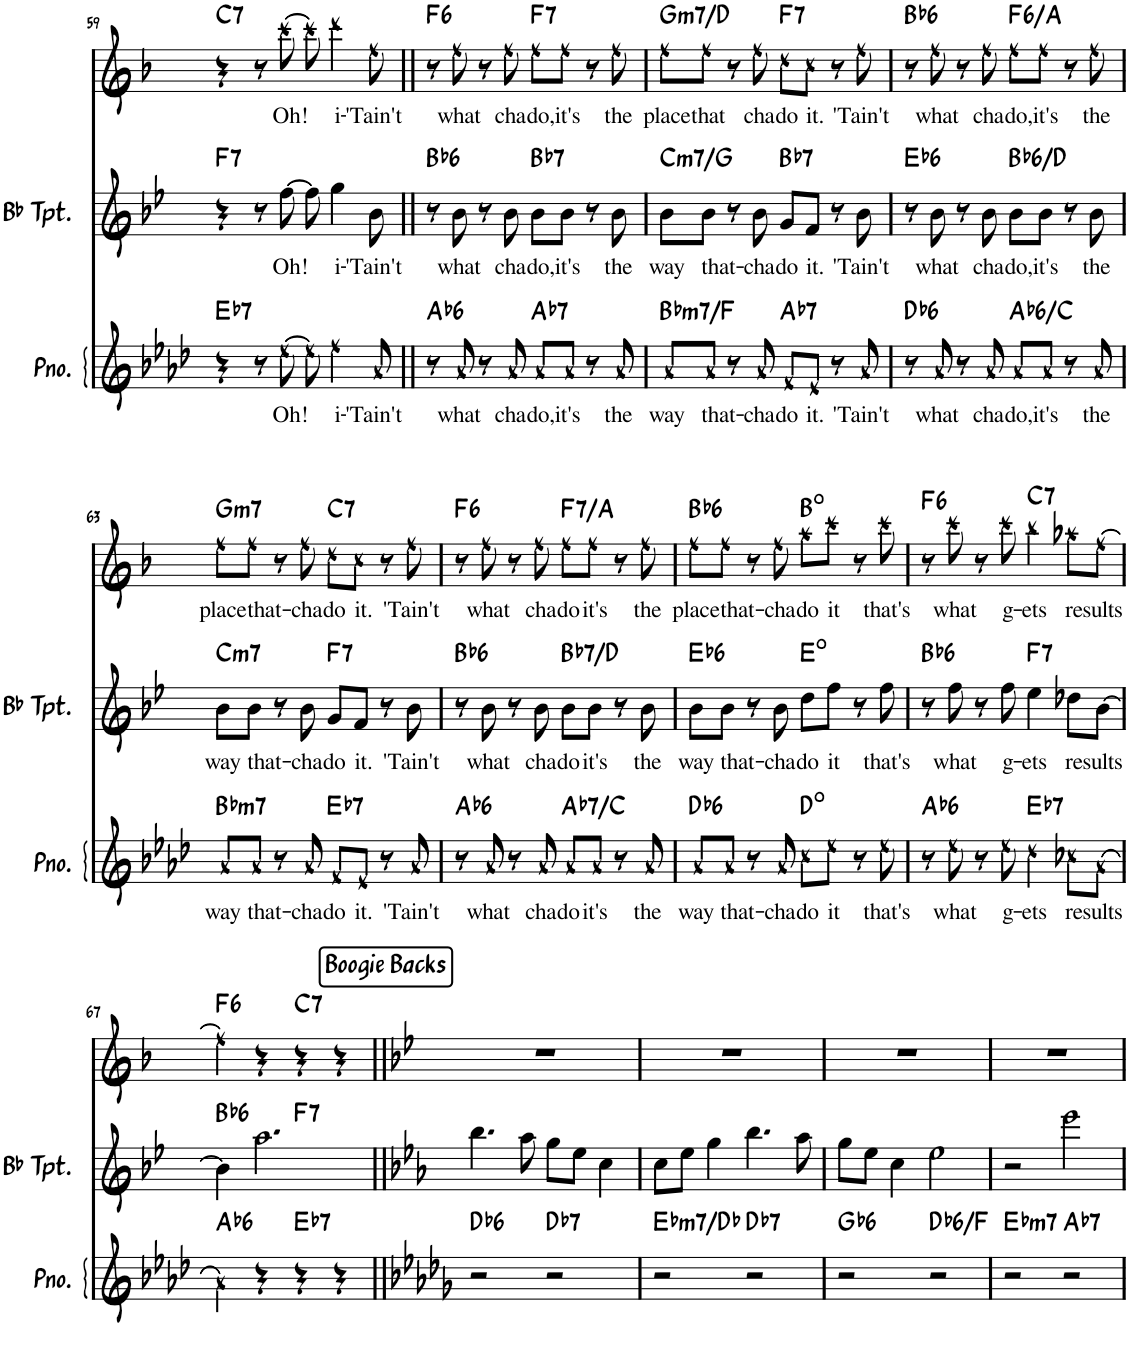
**kern	**text	**harte	**kern	**text	**harte	**kern	**text	**harte
*part3	*part3	*part3	*part2	*part2	*part2	*part1	*part1	*part1
*staff3	*staff3	*	*staff2	*staff2	*	*staff1	*staff1	*
*I"Piano	*	*	*I"Bb Trumpet	*	*	*I"Alto Sax	*	*
*I'Pno.	*	*	*I'Bb Tpt.	*	*	*I'Sax	*	*
!!LO:PB:g=z
*clefG2	*	*	*clefG2	*	*	*clefG2	*	*
*	*	*	*Trd1c2	*	*	*Trd5c9	*	*
*k[b-e-a-d-]	*	*	*k[b-e-]	*	*	*k[b-]	*	*
*M4/4	*	*	*M4/4	*	*	*M4/4	*	*
=59	=59	=59	=59	=59	=59	=59	=59	=59
!	!	!LO:H:kt=7	!	!	!LO:H:kt=7	!	!	!LO:H:kt=7
4r	.	Eb:7	4r	.	F:7	4r	.	C:7
8r	.	.	8r	.	.	8r	.	.
!	!LO:LY:b	!	!	!LO:LY:b	!	!	!LO:LY:b	!
[8ee-\	Oh!	.	[8ff\	Oh!	.	[8ccc\	Oh!	.
8ee-\]	.	.	8ff\]	.	.	8ccc\]	.	.
!	!LO:LY:b	!	!	!LO:LY:b	!	!	!LO:LY:b	!
4ff\	i-	.	4gg\	i-	.	4ddd\	i-	.
!	!LO:LY:b	!	!	!LO:LY:b	!	!	!LO:LY:b	!
8a-/	-'Tain't	.	8b-\	-'Tain't	.	8ff\	-'Tain't	.
=60||	=60||	=60||	=60||	=60||	=60||	=60||	=60||	=60||
!	!	!LO:H:kt=6	!	!	!LO:H:kt=6	!	!	!LO:H:kt=6
8r	.	Ab:maj6	8r	.	Bb:maj6	8r	.	F:maj6
!	!LO:LY:b	!	!	!LO:LY:b	!	!	!LO:LY:b	!
8a-/	what	.	8b-\	what	.	8ff\	what	.
8r	.	.	8r	.	.	8r	.	.
!	!LO:LY:b	!	!	!LO:LY:b	!	!	!LO:LY:b	!
8a-/	cha	.	8b-\	cha	.	8ff\	cha	.
!	!LO:LY:b	!LO:H:kt=7	!	!LO:LY:b	!LO:H:kt=7	!	!LO:LY:b	!LO:H:kt=7
8a-/L	do,	Ab:7	8b-\L	do,	Bb:7	8ff\L	do,	F:7
!	!LO:LY:b	!	!	!LO:LY:b	!	!	!LO:LY:b	!
8a-/J	it's	.	8b-\J	it's	.	8ff\J	it's	.
8r	.	.	8r	.	.	8r	.	.
!	!LO:LY:b	!	!	!LO:LY:b	!	!	!LO:LY:b	!
8a-/	the	.	8b-\	the	.	8ff\	the	.
=61	=61	=61	=61	=61	=61	=61	=61	=61
!	!LO:LY:b	!LO:H:kt=m7	!	!LO:LY:b	!LO:H:kt=m7	!	!LO:LY:b	!LO:H:kt=m7
8a-/L	way	Bb:min7/5	8b-\L	way	C:min7/5	8ff\L	place	G:min7/5
!	!LO:LY:b	!	!	!LO:LY:b	!	!	!LO:LY:b	!
8a-/J	that-	.	8b-\J	that-	.	8ff\J	that	.
8r	.	.	8r	.	.	8r	.	.
!	!LO:LY:b	!	!	!LO:LY:b	!	!	!LO:LY:b	!
8a-/	-cha	.	8b-\	-cha	.	8ff\	cha	.
!	!LO:LY:b	!LO:H:kt=7	!	!LO:LY:b	!LO:H:kt=7	!	!LO:LY:b	!LO:H:kt=7
8f/L	do	Ab:7	8g/L	do	Bb:7	8dd\L	do	F:7
!	!LO:LY:b	!	!	!LO:LY:b	!	!	!LO:LY:b	!
8e-/J	it.	.	8f/J	it.	.	8cc\J	it.	.
8r	.	.	8r	.	.	8r	.	.
!	!LO:LY:b	!	!	!LO:LY:b	!	!	!LO:LY:b	!
8a-/	'Tain't	.	8b-\	'Tain't	.	8ff\	'Tain't	.
=62	=62	=62	=62	=62	=62	=62	=62	=62
!	!	!LO:H:kt=6	!	!	!LO:H:kt=6	!	!	!LO:H:kt=6
8r	.	Db:maj6	8r	.	Eb:maj6	8r	.	Bb:maj6
!	!LO:LY:b	!	!	!LO:LY:b	!	!	!LO:LY:b	!
8a-/	what	.	8b-\	what	.	8ff\	what	.
8r	.	.	8r	.	.	8r	.	.
!	!LO:LY:b	!	!	!LO:LY:b	!	!	!LO:LY:b	!
8a-/	cha	.	8b-\	cha	.	8ff\	cha	.
!	!LO:LY:b	!LO:H:kt=6	!	!LO:LY:b	!LO:H:kt=6	!	!LO:LY:b	!LO:H:kt=6
8a-/L	do,	Ab:maj6/3	8b-\L	do,	Bb:maj6/3	8ff\L	do,	F:maj6/3
!	!LO:LY:b	!	!	!LO:LY:b	!	!	!LO:LY:b	!
8a-/J	it's	.	8b-\J	it's	.	8ff\J	it's	.
8r	.	.	8r	.	.	8r	.	.
!	!LO:LY:b	!	!	!LO:LY:b	!	!	!LO:LY:b	!
8a-/	the	.	8b-\	the	.	8ff\	the	.
!!LO:LB:g=z
=63	=63	=63	=63	=63	=63	=63	=63	=63
!	!LO:LY:b	!LO:H:kt=m7	!	!LO:LY:b	!LO:H:kt=m7	!	!LO:LY:b	!LO:H:kt=m7
8a-/L	way	Bb:min7	8b-\L	way	C:min7	8ff\L	place	G:min7
!	!LO:LY:b	!	!	!LO:LY:b	!	!	!LO:LY:b	!
8a-/J	that-	.	8b-\J	that-	.	8ff\J	that-	.
8r	.	.	8r	.	.	8r	.	.
!	!LO:LY:b	!	!	!LO:LY:b	!	!	!LO:LY:b	!
8a-/	-cha	.	8b-\	-cha	.	8ff\	-cha	.
!	!LO:LY:b	!LO:H:kt=7	!	!LO:LY:b	!LO:H:kt=7	!	!LO:LY:b	!LO:H:kt=7
8f/L	do	Eb:7	8g/L	do	F:7	8dd\L	do	C:7
!	!LO:LY:b	!	!	!LO:LY:b	!	!	!LO:LY:b	!
8e-/J	it.	.	8f/J	it.	.	8cc\J	it.	.
8r	.	.	8r	.	.	8r	.	.
!	!LO:LY:b	!	!	!LO:LY:b	!	!	!LO:LY:b	!
8a-/	'Tain't	.	8b-\	'Tain't	.	8ff\	'Tain't	.
=64	=64	=64	=64	=64	=64	=64	=64	=64
!	!	!LO:H:kt=6	!	!	!LO:H:kt=6	!	!	!LO:H:kt=6
8r	.	Ab:maj6	8r	.	Bb:maj6	8r	.	F:maj6
!	!LO:LY:b	!	!	!LO:LY:b	!	!	!LO:LY:b	!
8a-/	what	.	8b-\	what	.	8ff\	what	.
8r	.	.	8r	.	.	8r	.	.
!	!LO:LY:b	!	!	!LO:LY:b	!	!	!LO:LY:b	!
8a-/	cha	.	8b-\	cha	.	8ff\	cha	.
!	!LO:LY:b	!LO:H:kt=7	!	!LO:LY:b	!LO:H:kt=7	!	!LO:LY:b	!LO:H:kt=7
8a-/L	do	Ab:7/3	8b-\L	do	Bb:7/3	8ff\L	do	F:7/3
!	!LO:LY:b	!	!	!LO:LY:b	!	!	!LO:LY:b	!
8a-/J	it's	.	8b-\J	it's	.	8ff\J	it's	.
8r	.	.	8r	.	.	8r	.	.
!	!LO:LY:b	!	!	!LO:LY:b	!	!	!LO:LY:b	!
8a-/	the	.	8b-\	the	.	8ff\	the	.
=65	=65	=65	=65	=65	=65	=65	=65	=65
!	!LO:LY:b	!LO:H:kt=6	!	!LO:LY:b	!LO:H:kt=6	!	!LO:LY:b	!LO:H:kt=6
8a-/L	way	Db:maj6	8b-\L	way	Eb:maj6	8ff\L	place	Bb:maj6
!	!LO:LY:b	!	!	!LO:LY:b	!	!	!LO:LY:b	!
8a-/J	that-	.	8b-\J	that-	.	8ff\J	that-	.
8r	.	.	8r	.	.	8r	.	.
!	!LO:LY:b	!	!	!LO:LY:b	!	!	!LO:LY:b	!
8a-/	-cha	.	8b-\	-cha	.	8ff\	-cha	.
!	!LO:LY:b	!	!	!LO:LY:b	!	!	!LO:LY:b	!
8cc\L	do	D:dim	8dd\L	do	E:dim	8aa\L	do	B:dim
!	!LO:LY:b	!	!	!LO:LY:b	!	!	!LO:LY:b	!
8ee-\J	it	.	8ff\J	it	.	8ccc\J	it	.
8r	.	.	8r	.	.	8r	.	.
!	!LO:LY:b	!	!	!LO:LY:b	!	!	!LO:LY:b	!
8ee-\	that's	.	8ff\	that's	.	8ccc\	that's	.
=66	=66	=66	=66	=66	=66	=66	=66	=66
!	!	!LO:H:kt=6	!	!	!LO:H:kt=6	!	!	!LO:H:kt=6
8r	.	Ab:maj6	8r	.	Bb:maj6	8r	.	F:maj6
!	!LO:LY:b	!	!	!LO:LY:b	!	!	!LO:LY:b	!
8ee-\	what	.	8ff\	what	.	8ccc\	what	.
8r	.	.	8r	.	.	8r	.	.
!	!LO:LY:b	!	!	!LO:LY:b	!	!	!LO:LY:b	!
8ee-\	g-	.	8ff\	g-	.	8ccc\	g-	.
!	!LO:LY:b	!LO:H:kt=7	!	!LO:LY:b	!LO:H:kt=7	!	!LO:LY:b	!LO:H:kt=7
4dd-\	-ets	Eb:7	4ee-\	-ets	F:7	4bb-\	-ets	C:7
!	!LO:LY:b	!	!	!LO:LY:b	!	!	!LO:LY:b	!
8cc-X\L	re-	.	8dd-X\L	re-	.	8aa-X\L	re-	.
!	!LO:LY:b	!	!	!LO:LY:b	!	!	!LO:LY:b	!
[8a-\J	-sults	.	[8b-\J	-sults	.	[8ff\J	-sults	.
!!LO:LB:g=z
=67	=67	=67	=67	=67	=67	=67	=67	=67
!	!	!LO:H:kt=6	!	!	!LO:H:kt=6	!	!	!LO:H:kt=6
*	*	*	*^	*	*	*	*	*
4a-\]	.	Ab:maj6	4b-\]	2ryy	.	Bb:maj6	4ff\]	.	F:maj6
4r	.	.	2.aa\	.	.	.	4r	.	.
!	!	!LO:H:kt=7	!	!	!	!LO:H:kt=7	!	!	!LO:H:kt=7
4r	.	Eb:7	.	2ryy	.	F:7	4r	.	C:7
4r	.	.	.	.	.	.	4r	.	.
*	*	*	*v	*v	*	*	*	*	*
!!LO:REH:place=s1:a:cj:fs=12:t=Boogie Backs
=68||	=68||	=68||	=68||	=68||	=68||	=68||	=68||	=68||
*k[b-e-a-d-g-]	*	*	*k[b-e-a-]	*	*	*k[b-e-]	*	*
*	*	*	*^	*	*	*	*	*
!	!	!LO:H:kt=6	!	!	!	!	!	!	!
*	*	*	*v	*v	*	*	*	*	*
2r	.	Db:maj6	4.bb-\	.	.	1r	.	.
.	.	.	8aa-\	.	.	.	.	.
!	!	!LO:H:kt=7	!	!	!	!	!	!
2r	.	Db:7	8gg\L	.	.	.	.	.
.	.	.	8ee-\J	.	.	.	.	.
.	.	.	4cc\	.	.	.	.	.
=69	=69	=69	=69	=69	=69	=69	=69	=69
!	!	!LO:H:kt=m7	!	!	!	!	!	!
2r	.	Eb:min7/b7	8cc\L	.	.	1r	.	.
.	.	.	8ee-\J	.	.	.	.	.
.	.	.	4gg\	.	.	.	.	.
!	!	!LO:H:kt=7	!	!	!	!	!	!
2r	.	Db:7	4.bb-\	.	.	.	.	.
.	.	.	8aa-\	.	.	.	.	.
=70	=70	=70	=70	=70	=70	=70	=70	=70
!	!	!LO:H:kt=6	!	!	!	!	!	!
2r	.	Gb:maj6	8gg\L	.	.	1r	.	.
.	.	.	8ee-\J	.	.	.	.	.
.	.	.	4cc\	.	.	.	.	.
!	!	!LO:H:kt=6	!	!	!	!	!	!
2r	.	Db:maj6/3	2ee-\	.	.	.	.	.
=71	=71	=71	=71	=71	=71	=71	=71	=71
!	!	!LO:H:kt=m7	!	!	!	!	!	!
2r	.	Eb:min7	2r	.	.	1r	.	.
!	!	!LO:H:kt=7	!	!	!	!	!	!
2r	.	Ab:7	2eee-\	.	.	.	.	.
=	=	=	=	=	=	=	=	=
*-	*-	*-	*-	*-	*-	*-	*-	*-
